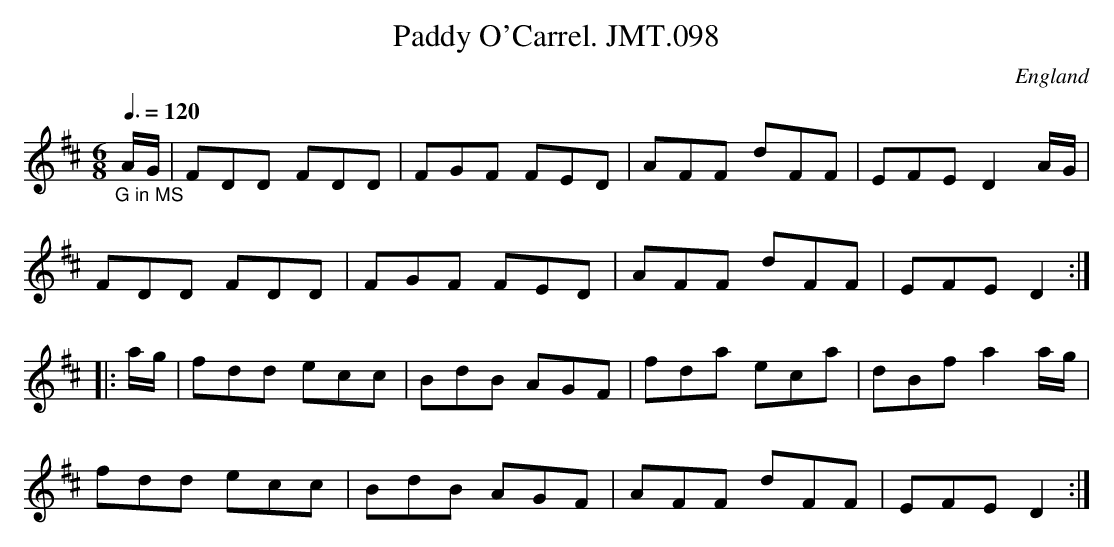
X:1
T:Paddy O'Carrel. JMT.098
L:1/8
M:6/8
O:England
Q:3/8=120
K:D
"_G in MS"A/G/|FDD FDD|FGF FED|AFF dFF|EFED2A/G/|!
FDD FDD|FGF FED|AFF dFF|EFED2:|!
|:a/g/|fdd ecc|BdB AGF|fda eca|dBf a2a/g/|!
fdd ecc|BdB AGF|AFF dFF|EFED2:|
